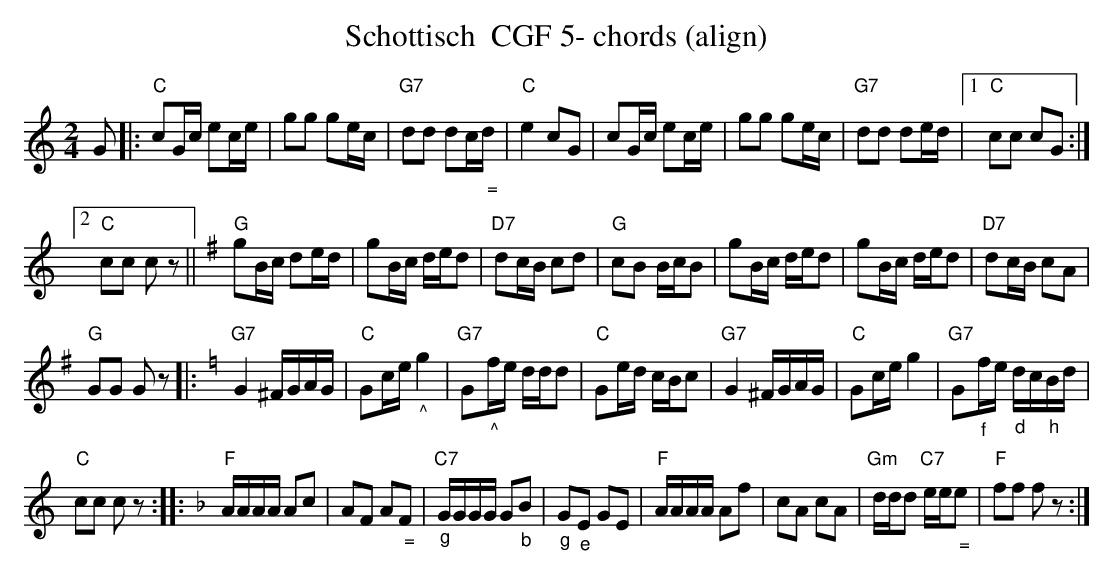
X:1
T:Schottisch  CGF 5- chords (align)
M:2/4
L:1/16
K:Cmaj%%MIDI gchordon
G2 |: "C"c2Gc e2ce | g2g2 g2ec | "G7"d2d2 d2c"_ ="d | "C"e4c2G2 | c2Gc e2ce | \
g2g2 g2ec | "G7"d2d2 d2ed |1 "C"c2c2 c2G2 :|2
 "C"c2c2 c2z2 || [K:Gmaj] "G"g2Bc d2ed | g2Bc ded2 | \
"D7"d2cB c2d2 | "G"c2B2 BcB2 | g2Bc ded2 | g2Bc ded2 | "D7"d2cB c2A2 |
"G"G2G2 G2z2 |: [K:Cmaj] "G7"G4 ^FGAG | "C"G2ce "_^"g4 | "G7"G2"_^"fe ddd2 | "C"G2ed cBc2 | \
"G7"G4 ^FGAG | "C"G2ce g4 | "G7"G2"_f"fe "_d"dc"_h"Bd |
"C"c2c2 c2z2 :: [K:Fmaj] "F"AAAA A2c2 | A2F2 A2"_ ="F2 | \
"C7""_g"GGGG G2"_b"B2 | "_g"G2"_e"E2 G2E2 | "F"AAAA A2f2 | c2A2 c2A2 | "Gm"ddd2 "C7"ee"_ ="e2 | "F"f2f2 f2z2 :|
